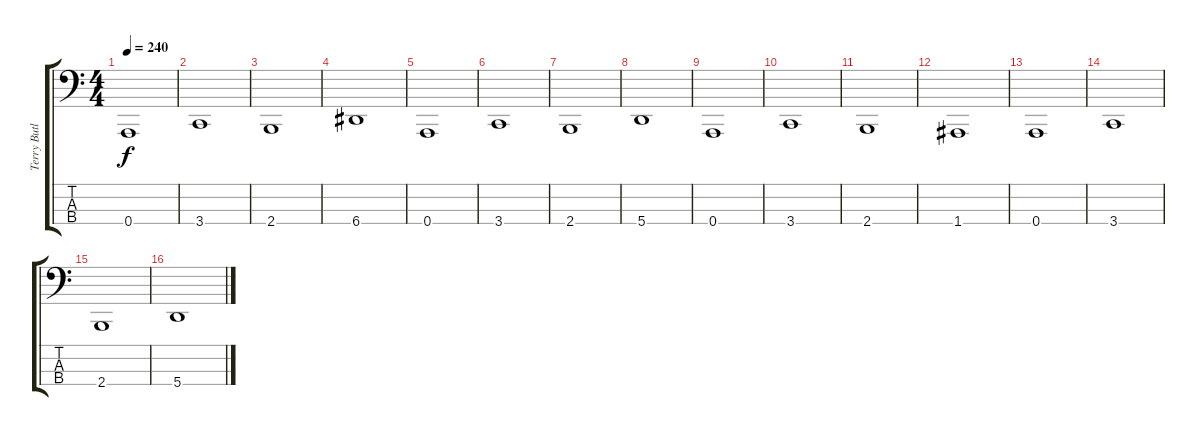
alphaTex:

\track ("Terry Butler - Bass" "Terry Butl") {instrument fretlessbass}
\staff {score tabs}
\tuning (D2 A1 E1 A0) {hide}
\ts (4 4)
\tempo 240
\clef f4
\ks c
0.4.1{dy f} |
3.4.1 |
2.4.1 |
6.4.1 |
0.4.1{volume 16 balance 8 instrument fretlessbass} |
3.4.1 |
2.4.1 |
5.4.1 |
0.4.1 |
3.4.1 |
2.4.1 |
1.4.1 |
0.4.1{volume 16 balance 8 instrument fretlessbass} |
3.4.1 |
2.4.1 |
5.4.1
